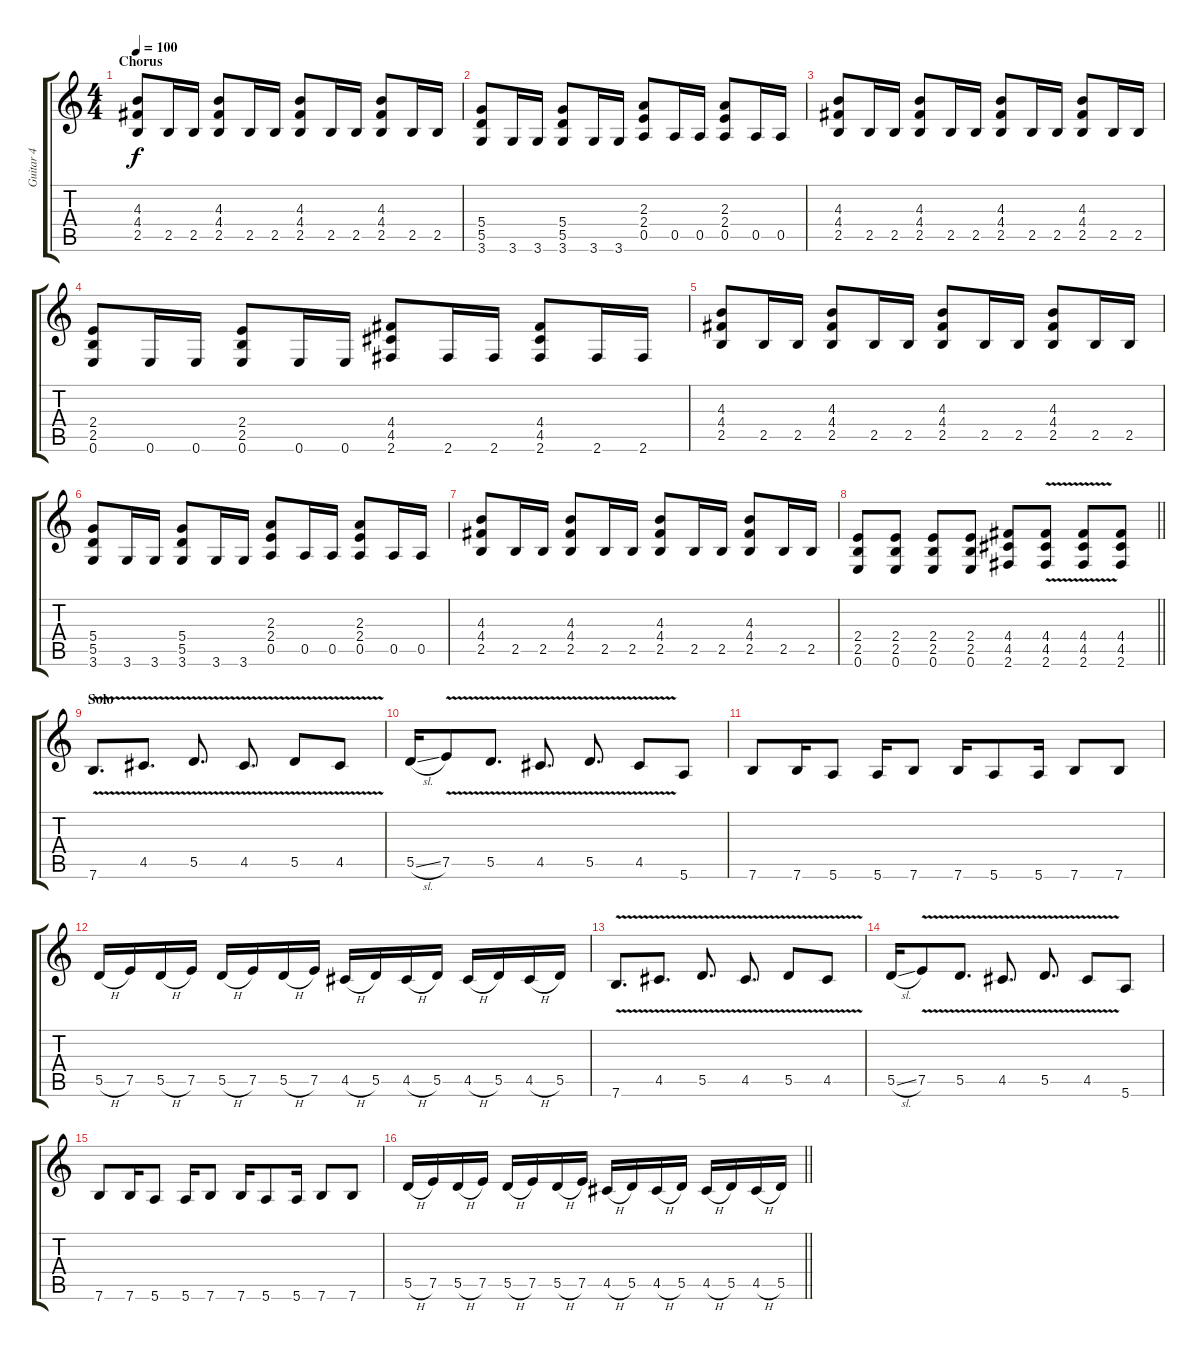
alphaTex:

\track ("Guitar 4" "Guitar 4") {instrument distortionguitar}
\staff {score tabs}
\tuning (E4 B3 G3 D3 A2 E2) {hide}
\ts (4 4)
\section ("" "Chorus")
\tempo 100
\clef g2
\ks c
(4.3 4.4 2.5).8{dy f} 2.5.16 2.5.16 (4.3 4.4 2.5).8 2.5.16 2.5.16 (4.3 4.4 2.5).8 2.5.16 2.5.16 (4.3 4.4 2.5).8 2.5.16 2.5.16 |
(5.4 5.5 3.6).8 3.6.16 3.6.16 (5.4 5.5 3.6).8 3.6.16 3.6.16 (2.3 2.4 0.5).8 0.5.16 0.5.16 (2.3 2.4 0.5).8 0.5.16 0.5.16 |
(4.3 4.4 2.5).8 2.5.16 2.5.16 (4.3 4.4 2.5).8 2.5.16 2.5.16 (4.3 4.4 2.5).8 2.5.16 2.5.16 (4.3 4.4 2.5).8 2.5.16 2.5.16 |
(2.4 2.5 0.6).8 0.6.16 0.6.16 (2.4 2.5 0.6).8 0.6.16 0.6.16 (4.4 4.5 2.6).8 2.6.16 2.6.16 (4.4 4.5 2.6).8 2.6.16 2.6.16 |
(4.3 4.4 2.5).8 2.5.16 2.5.16 (4.3 4.4 2.5).8 2.5.16 2.5.16 (4.3 4.4 2.5).8 2.5.16 2.5.16 (4.3 4.4 2.5).8 2.5.16 2.5.16 |
(5.4 5.5 3.6).8 3.6.16 3.6.16 (5.4 5.5 3.6).8 3.6.16 3.6.16 (2.3 2.4 0.5).8 0.5.16 0.5.16 (2.3 2.4 0.5).8 0.5.16 0.5.16 |
(4.3 4.4 2.5).8 2.5.16 2.5.16 (4.3 4.4 2.5).8 2.5.16 2.5.16 (4.3 4.4 2.5).8 2.5.16 2.5.16 (4.3 4.4 2.5).8 2.5.16 2.5.16 |
\barLineRight lightlight
(2.4 2.5 0.6).8 (2.4 2.5 0.6).8 (2.4 2.5 0.6).8 (2.4 2.5 0.6).8 (4.4 4.5 2.6).8 (4.4 4.5{v} 2.6).8 (4.4 4.5{v} 2.6).8 (4.4 4.5 2.6).8 |
\section ("" "Solo")
7.6{v}.8{d} 4.5{v}.8{d} 5.5{v}.8{d} 4.5{v}.8{d} 5.5{v}.8 4.5{v}.8 |
5.5{sl}.16 7.5{v}.8 5.5{v}.8{d} 4.5{v}.8{d} 5.5{v}.8{d} 4.5{v}.8 5.6.8 |
7.6.8 7.6.16 5.6.8 5.6.16 7.6.8 7.6.16 5.6.8 5.6.16 7.6.8 7.6.8 |
5.5{h}.16 7.5.16 5.5{h}.16 7.5.16 5.5{h}.16 7.5.16 5.5{h}.16 7.5.16 4.5{h}.16 5.5.16 4.5{h}.16 5.5.16 4.5{h}.16 5.5.16 4.5{h}.16 5.5.16 |
7.6{v}.8{d} 4.5{v}.8{d} 5.5{v}.8{d} 4.5{v}.8{d} 5.5{v}.8 4.5{v}.8 |
5.5{sl}.16 7.5{v}.8 5.5{v}.8{d} 4.5{v}.8{d} 5.5{v}.8{d} 4.5{v}.8 5.6.8 |
7.6.8 7.6.16 5.6.8 5.6.16 7.6.8 7.6.16 5.6.8 5.6.16 7.6.8 7.6.8 |
\barLineRight lightlight
5.5{h}.16 7.5.16 5.5{h}.16 7.5.16 5.5{h}.16 7.5.16 5.5{h}.16 7.5.16 4.5{h}.16 5.5.16 4.5{h}.16 5.5.16 4.5{h}.16 5.5.16 4.5{h}.16 5.5.16
